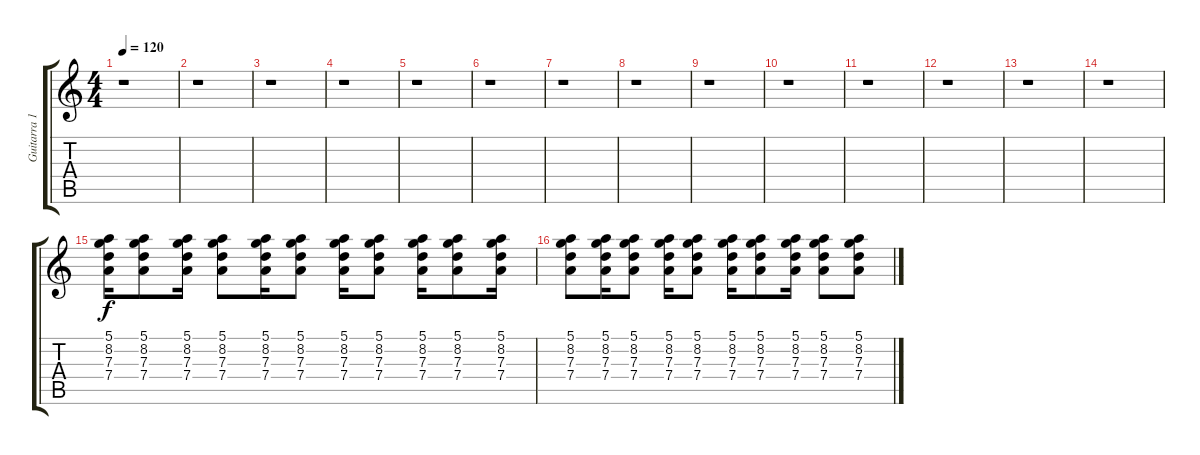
\track ("Guitarra 1" "Guitarra 1") {instrument distortionguitar}
\staff {score tabs}
\tuning (E4 B3 G3 D3 A2 E2) {hide}
\ts (4 4)
\tempo 120
\clef g2
\ks c
r.1{dy f} |
r.1 |
r.1 |
r.1 |
r.1 |
r.1 |
r.1 |
r.1 |
r.1 |
r.1 |
r.1 |
r.1 |
r.1 |
r.1 |
(5.1 8.2 7.3 7.4).16{balance 16 instrument electricguitarclean} (5.1 8.2 7.3 7.4).8 (5.1 8.2 7.3 7.4).16 (5.1 8.2 7.3 7.4).8 (5.1 8.2 7.3 7.4).16 (5.1 8.2 7.3 7.4).8 (5.1 8.2 7.3 7.4).16 (5.1 8.2 7.3 7.4).8 (5.1 8.2 7.3 7.4).16 (5.1 8.2 7.3 7.4).8 (5.1 8.2 7.3 7.4).16 |
(5.1 8.2 7.3 7.4).8 (5.1 8.2 7.3 7.4).16 (5.1 8.2 7.3 7.4).8 (5.1 8.2 7.3 7.4).16 (5.1 8.2 7.3 7.4).8 (5.1 8.2 7.3 7.4).16 (5.1 8.2 7.3 7.4).8 (5.1 8.2 7.3 7.4).16 (5.1 8.2 7.3 7.4).8 (5.1 8.2 7.3 7.4).8
